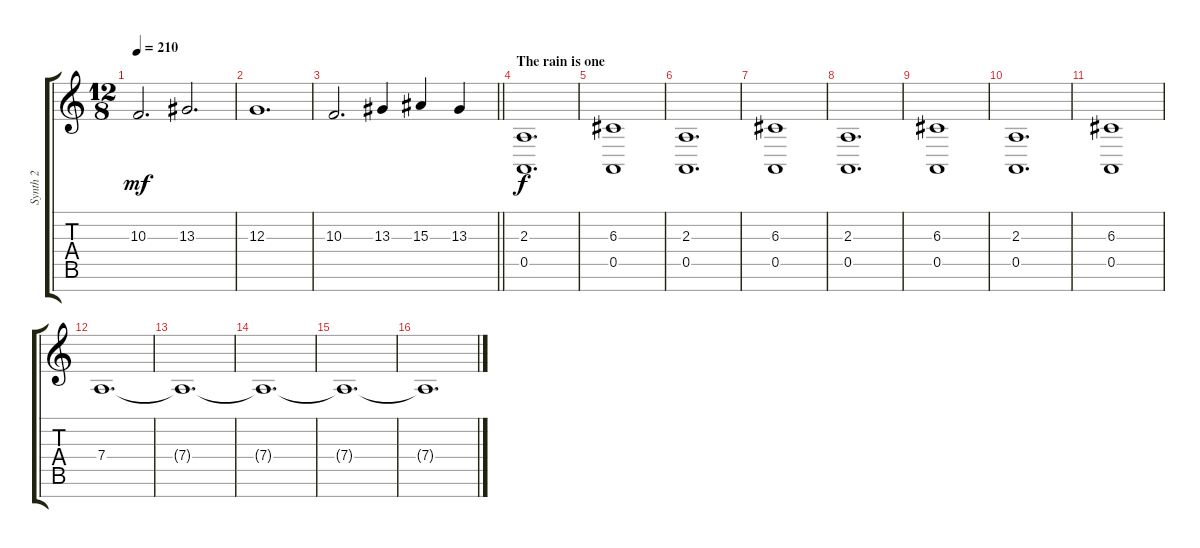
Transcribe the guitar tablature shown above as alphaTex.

\track ("Synth 2" "Synth 2") {instrument synthstrings1}
\staff {score tabs}
\tuning (E4 B3 G3 D3 A2 E2 B1) {hide}
\ts (12 8)
\tempo 210
\clef g2
\ks c
10.3.2{d dy mf} 13.3.2{d} |
12.3.1{d} |
\barLineRight lightlight
10.3.2{d} 13.3.4 15.3.4 13.3.4 |
\section ("" "The rain is one")
(2.3 0.5).1{d dy f} |
(6.3 0.5).1 |
(2.3 0.5).1{d} |
(6.3 0.5).1 |
(2.3 0.5).1{d} |
(6.3 0.5).1 |
(2.3 0.5).1{d} |
(6.3 0.5).1 |
7.4.1{d} |
7.4{t}.1{d} |
7.4{t}.1{d} |
7.4{t}.1{d} |
7.4{t}.1{d}
